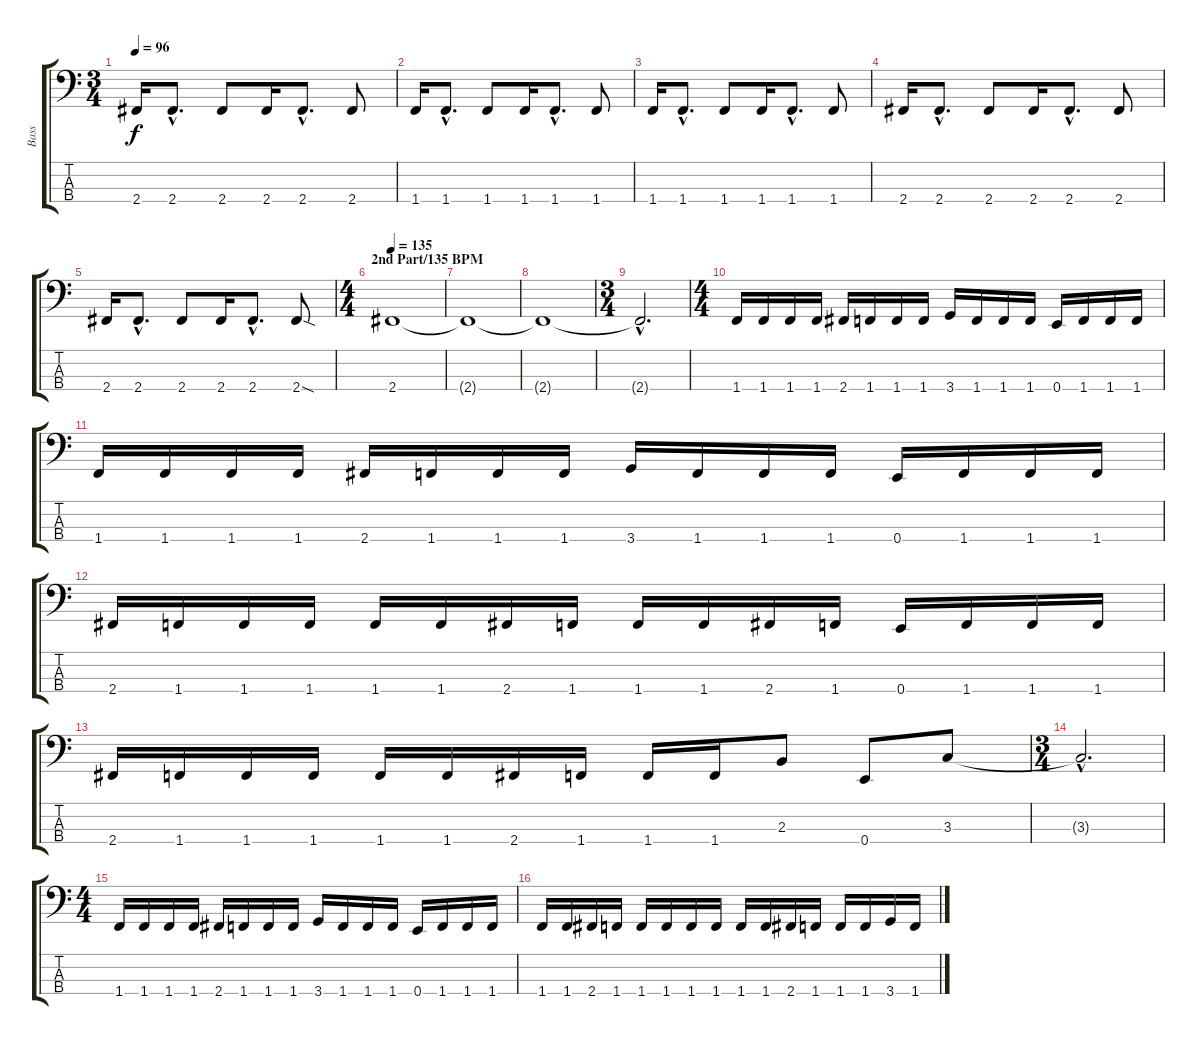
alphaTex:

\track ("Bass" "Bass") {instrument electricbasspick}
\staff {score tabs}
\tuning (G2 D2 A1 E1) {hide}
\ts (3 4)
\tempo 96
\clef f4
\ks c
2.4.16{dy f} 2.4{hac}.8{d} 2.4.8 2.4.16 2.4{hac}.8{d} 2.4.8 |
1.4.16 1.4{hac}.8{d} 1.4.8 1.4.16 1.4{hac}.8{d} 1.4.8 |
1.4.16 1.4{hac}.8{d} 1.4.8 1.4.16 1.4{hac}.8{d} 1.4.8 |
2.4.16 2.4{hac}.8{d} 2.4.8 2.4.16 2.4{hac}.8{d} 2.4.8 |
2.4.16 2.4{hac}.8{d} 2.4.8 2.4.16 2.4{hac}.8{d} 2.4{sod}.8 |
\ts (4 4)
\section ("" "2nd Part/135 BPM")
\tempo 135
2.4.1 |
2.4{t}.1 |
2.4{t}.1 |
\ts (3 4)
2.4{hac t}.2{d} |
\ts (4 4)
1.4.16 1.4.16 1.4.16 1.4.16 2.4.16 1.4.16 1.4.16 1.4.16 3.4.16 1.4.16 1.4.16 1.4.16 0.4.16 1.4.16 1.4.16 1.4.16 |
1.4.16 1.4.16 1.4.16 1.4.16 2.4.16 1.4.16 1.4.16 1.4.16 3.4.16 1.4.16 1.4.16 1.4.16 0.4.16 1.4.16 1.4.16 1.4.16 |
2.4.16 1.4.16 1.4.16 1.4.16 1.4.16 1.4.16 2.4.16 1.4.16 1.4.16 1.4.16 2.4.16 1.4.16 0.4.16 1.4.16 1.4.16 1.4.16 |
2.4.16 1.4.16 1.4.16 1.4.16 1.4.16 1.4.16 2.4.16 1.4.16 1.4.16 1.4.16 2.3.8 0.4.8 3.3.8 |
\ts (3 4)
3.3{hac t}.2{d} |
\ts (4 4)
1.4.16 1.4.16 1.4.16 1.4.16 2.4.16 1.4.16 1.4.16 1.4.16 3.4.16 1.4.16 1.4.16 1.4.16 0.4.16 1.4.16 1.4.16 1.4.16 |
1.4.16 1.4.16 2.4.16 1.4.16 1.4.16 1.4.16 1.4.16 1.4.16 1.4.16 1.4.16 2.4.16 1.4.16 1.4.16 1.4.16 3.4.16 1.4.16
